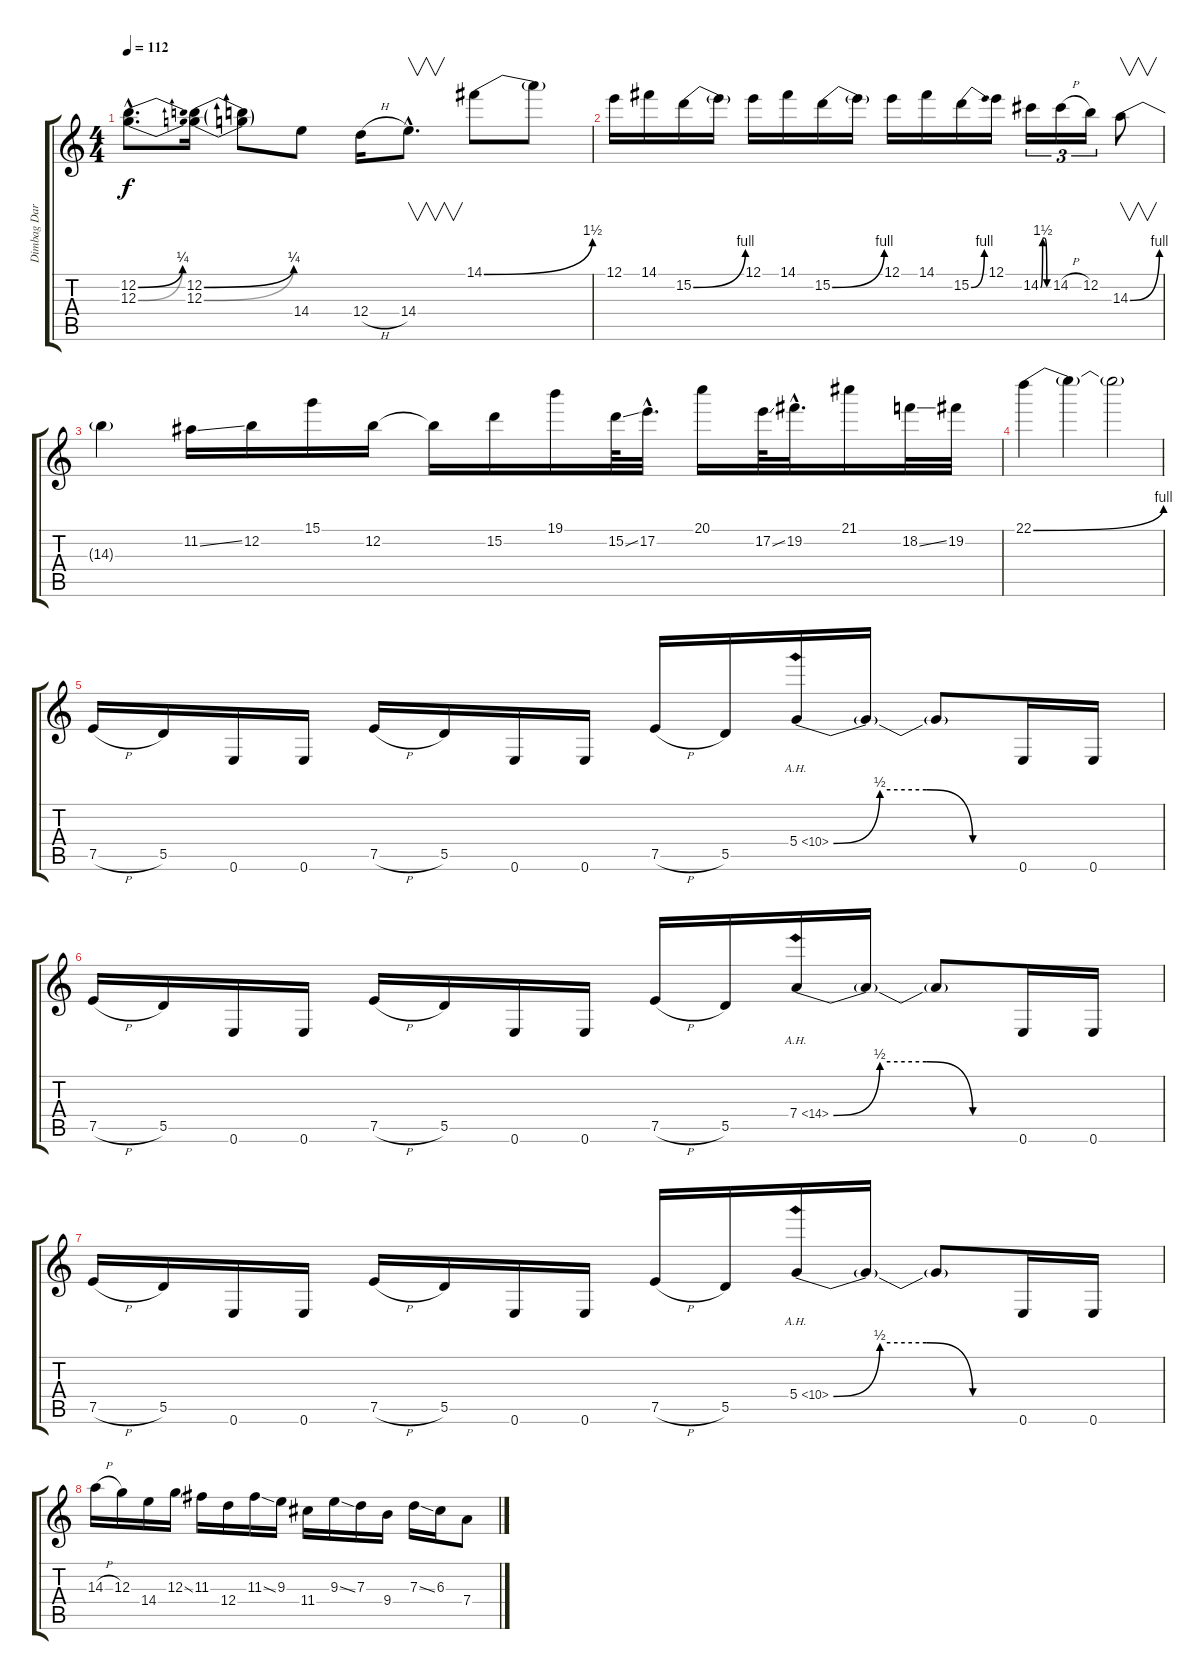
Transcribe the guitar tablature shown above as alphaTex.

\track ("Dimbag Darell" "Dimbag Dar") {instrument distortionguitar}
\staff {score tabs}
\tuning (E4 B3 G3 D3 A2 E2) {hide}
\ts (4 4)
\tempo 112
\clef g2
\ks c
(12.2{be (bend 0 0 60 1) hac} 12.3{be (bend 0 0 60 1) hac}).8{d dy f} (12.2{be (bend 0 0 60 1)} 12.3{be (bend 0 0 60 1)}).16 (12.2{t} 12.3{t}).8 14.4.8 12.4{h}.16 14.4{hac}.8{v d} 14.1{be (bend 0 0 60 6)}.8 14.1{t}.8 |
12.1.16 14.1.16 15.2{be (bend 0 0 60 4)}.16 15.2{t}.16 12.1.16 14.1.16 15.2{be (bend 0 0 60 4)}.16 15.2{t}.16 12.1.16 14.1.16 15.2{be (bend 0 0 60 4)}.16 12.1.16 14.2{be (custom 0 0 15 6 30 6 45 0 60 0)}.16{tu (3 2)} 14.2{h}.16{tu (3 2)} 12.2.16{tu (3 2)} 14.3{be (bend 0 0 60 4)}.8{v} |
14.3{t}.4 11.2{ss}.16 12.2.16 15.1.16 12.2.16 12.2{t}.16 15.2.16 19.1.16 15.2{ss}.64 17.2{hac}.32{d} 20.1.16 17.2{ss}.64 19.2{hac}.32{d} 21.1.16 18.2{ss}.32 19.2.32 |
22.1{be (bend 0 0 60 4)}.4 22.1{t}.4 22.1{t}.2 |
7.5{h}.16 5.5.16 0.6.16 0.6.16 7.5{h}.16 5.5.16 0.6.16 0.6.16 7.5{h}.16 5.5.16 5.4{be (custom 0 0 15 2 30 2 45 0 60 0) ah 5}.16 5.4{t}.16 5.4{t}.8 0.6.16 0.6.16 |
7.5{h}.16 5.5.16 0.6.16 0.6.16 7.5{h}.16 5.5.16 0.6.16 0.6.16 7.5{h}.16 5.5.16 7.4{be (custom 0 0 15 2 30 2 45 0 60 0) ah 7}.16 7.4{t}.16 7.4{t}.8 0.6.16 0.6.16 |
7.5{h}.16 5.5.16 0.6.16 0.6.16 7.5{h}.16 5.5.16 0.6.16 0.6.16 7.5{h}.16 5.5.16 5.4{be (custom 0 0 15 2 30 2 45 0 60 0) ah 5}.16 5.4{t}.16 5.4{t}.8 0.6.16 0.6.16 |
14.3{h}.16 12.3.16 14.4.16 12.3{ss}.16 11.3.16 12.4.16 11.3{ss}.16 9.3.16 11.4.16 9.3{ss}.16 7.3.16 9.4.16 7.3{ss}.16 6.3.16 7.4.8
